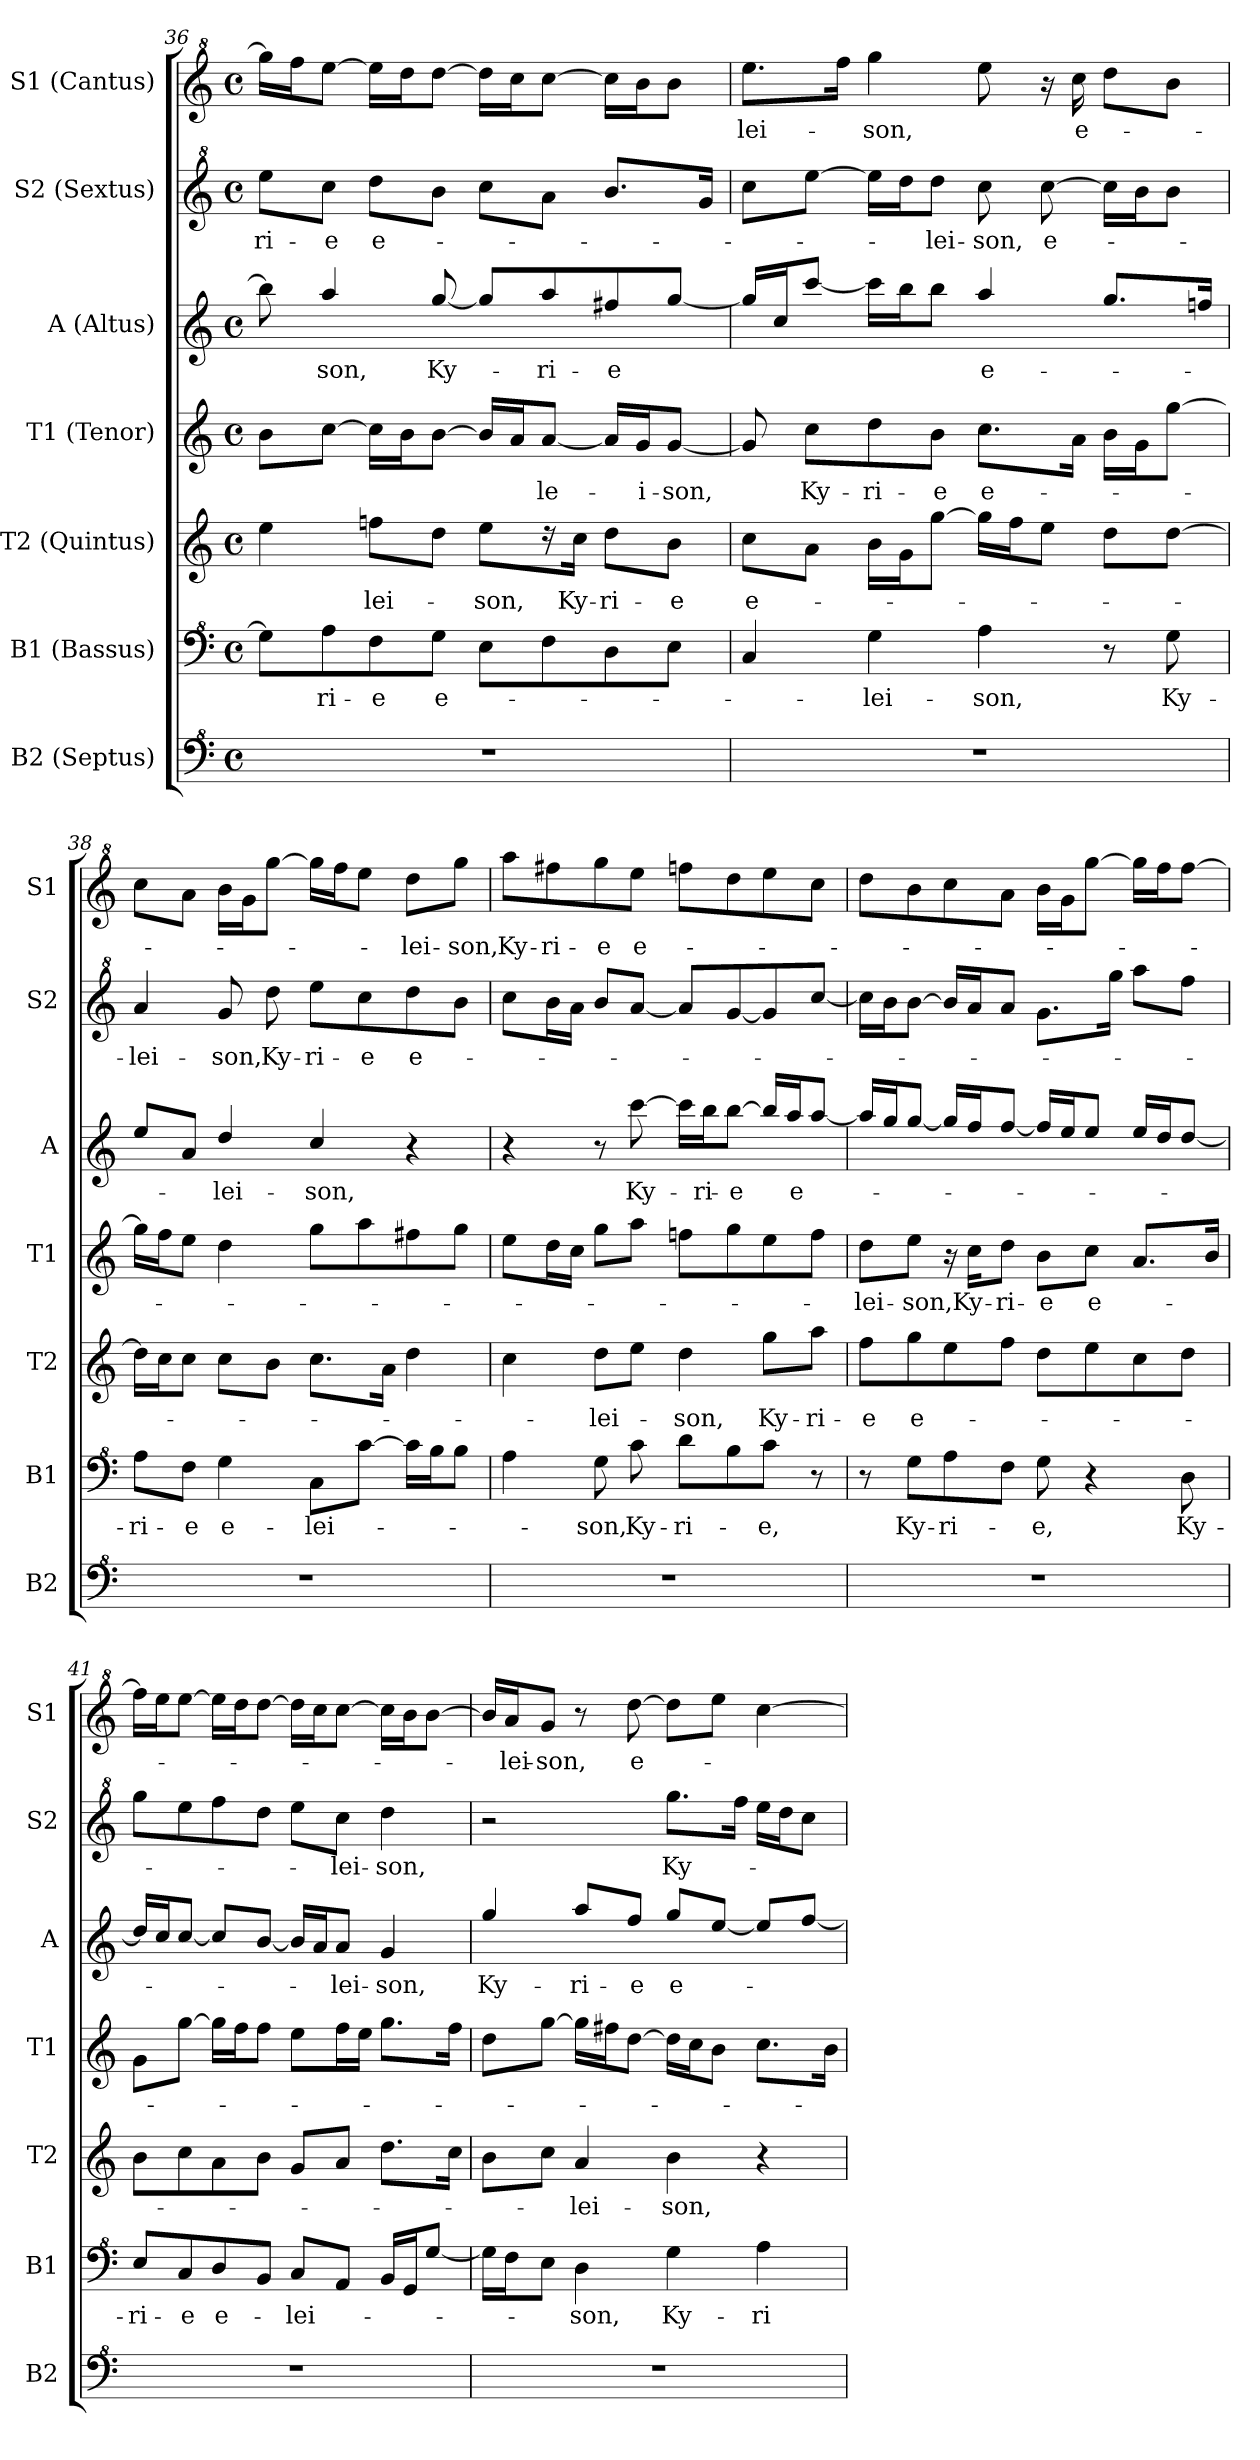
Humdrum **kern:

**kern	**kern	**text	**kern	**text	**kern	**text	**kern	**text	**kern	**text	**kern	**text
*part7	*part6	*part6	*part5	*part5	*part4	*part4	*part3	*part3	*part2	*part2	*part1	*part1
*staff7	*staff6	*staff6	*staff5	*staff5	*staff4	*staff4	*staff3	*staff3	*staff2	*staff2	*staff1	*staff1
*I"B2 (Septus)	*I"B1 (Bassus)	*	*I"T2 (Quintus)	*	*I"T1 (Tenor)	*	*I"A (Altus)	*	*I"S2 (Sextus)	*	*I"S1 (Cantus)	*
*I'B2	*I'B1	*	*I'T2	*	*I'T1	*	*I'A	*	*I'S2	*	*I'S1	*
!!LO:PB:g=z
*clefF^4	*clefF^4	*	*clefG2	*	*clefG2	*	*clefG2	*	*clefG^2	*	*clefG^2	*
*k[]	*k[]	*	*k[]	*	*k[]	*	*k[]	*	*k[]	*	*k[]	*
*M4/4	*M4/4	*	*M4/4	*	*M4/4	*	*M4/4	*	*M4/4	*	*M4/4	*
*met(c)	*met(c)	*	*met(c)	*	*met(c)	*	*met(c)	*	*met(c)	*	*met(c)	*
=36	=36	=36	=36	=36	=36	=36	=36	=36	=36	=36	=36	=36
!	!	!	!	!	!	!	!	!	!	!LO:LY:b	!	!
1r	8g\L]	.	4ee\	.	8b\L	.	8bb\]	.	8eee\L	-ri-	16ggg\LL]	.
.	.	.	.	.	.	.	.	.	.	.	16fff\J	.
!	!	!LO:LY:b	!	!	!	!	!	!LO:LY:b	!	!LO:LY:b	!	!
.	8a\	-ri-	.	.	[8cc\J	.	4aa/	-son,	8ccc\J	-e	[8eee\J	.
!	!	!LO:LY:b	!	!LO:LY:b	!	!	!	!	!	!LO:LY:b	!	!
.	8f\	-e	8ffni\L	-lei-	16cc\LL]	.	.	.	8ddd\L	e-	16eee\LL]	.
.	.	.	.	.	16b\J	.	.	.	.	.	16ddd\J	.
!	!	!LO:LY:b	!	!	!	!	!	!LO:LY:b	!	!	!	!
.	8g\J	e-	8dd\J	.	[8b\J	.	[8gg/	Ky-	8bb\J	.	[8ddd\J	.
!	!	!	!	!LO:LY:b	!	!	!	!	!	!	!	!
.	8e\L	.	8ee\L	-son,	16b/LL]	.	8gg/L]	.	8ccc\L	.	16ddd\LL]	.
.	.	.	.	.	16a/J	.	.	.	.	.	16ccc\J	.
!	!	!	!	!	!	!LO:LY:b	!	!LO:LY:b	!	!	!	!
.	8f\	.	16r	.	[8a/J	-le-	8aa/	-ri-	8aa\J	.	[8ccc\J	.
!	!	!	!	!LO:LY:b	!	!	!	!	!	!	!	!
.	.	.	16cc\Jk	Ky-	.	.	.	.	.	.	.	.
!	!	!	!	!LO:LY:b	!	!	!	!LO:LY:b	!	!	!	!
.	8d\	.	8dd\L	-ri-	16a/LL]	.	8ff#X/	-e	8.bb/L	.	16ccc\LL]	.
!	!	!	!	!	!	!LO:LY:b	!	!	!	!	!	!
.	.	.	.	.	16g/J	-i-	.	.	.	.	16bb\J	.
!	!	!	!	!LO:LY:b	!	!LO:LY:b	!	!	!	!	!	!
.	8e\J	.	8b\J	-e	[8g/J	-son,	[8gg/J	.	.	.	8bb\J	.
.	.	.	.	.	.	.	.	.	16gg/Jk	.	.	.
=37	=37	=37	=37	=37	=37	=37	=37	=37	=37	=37	=37	=37
!	!	!	!	!LO:LY:b	!	!	!	!	!	!	!	!LO:LY:b
1r	4c/	.	8cc\L	e-	8g/]	.	16gg/LL]	.	8ccc\L	.	8.eee\L	-lei-
.	.	.	.	.	.	.	16cc/J	.	.	.	.	.
!	!	!	!	!	!	!LO:LY:b	!	!	!	!	!	!
.	.	.	8a\J	.	8cc\L	Ky-	[8ccc/J	.	[8eee\J	.	.	.
.	.	.	.	.	.	.	.	.	.	.	16fff\Jk	.
!	!	!LO:LY:b	!	!	!	!LO:LY:b	!	!	!	!	!	!LO:LY:b
.	4g\	-lei-	16b\LL	.	8dd\	-ri-	16ccc\LL]	.	16eee\LL]	.	4ggg\	-son,
.	.	.	16g\J	.	.	.	16bb\J	.	16ddd\J	.	.	.
!	!	!	!	!	!	!LO:LY:b	!	!	!	!LO:LY:b	!	!
.	.	.	[8gg\J	.	8b\J	-e	8bb\J	.	8ddd\J	-lei-	.	.
!	!	!LO:LY:b	!	!	!	!LO:LY:b	!	!LO:LY:b	!	!LO:LY:b	!	!
.	4a\	-son,	16gg\LL]	.	8.cc\L	e-	4aa/	e-	8ccc\	-son,	8eee\	.
.	.	.	16ff\J	.	.	.	.	.	.	.	.	.
!	!	!	!	!	!	!	!	!	!	!LO:LY:b	!	!
.	.	.	8ee\J	.	.	.	.	.	[8ccc\	e-	16r	.
!	!	!	!	!	!	!	!	!	!	!	!	!LO:LY:b
.	.	.	.	.	16a\Jk	.	.	.	.	.	16ccc\	e-
.	8r	.	8dd\L	.	16b\LL	.	8.gg/L	.	16ccc\LL]	.	8ddd\L	.
.	.	.	.	.	16g\J	.	.	.	16bb\J	.	.	.
!	!	!LO:LY:b	!	!	!	!	!	!	!	!	!	!
.	8g\	Ky-	[8dd\J	.	[8gg\J	.	.	.	8bb\J	.	8bb\J	.
.	.	.	.	.	.	.	16ffni/Jk	.	.	.	.	.
=38	=38	=38	=38	=38	=38	=38	=38	=38	=38	=38	=38	=38
!	!	!LO:LY:b	!	!	!	!	!	!	!	!LO:LY:b	!	!
1r	8a\L	-ri-	16dd\LL]	.	16gg\LL]	.	8ee/L	.	4aa/	-lei-	8ccc\L	.
.	.	.	16cc\J	.	16ff\J	.	.	.	.	.	.	.
!	!	!LO:LY:b	!	!	!	!	!	!	!	!	!	!
.	8f\J	-e	8cc\J	.	8ee\J	.	8a/J	.	.	.	8aa\J	.
!	!	!LO:LY:b	!	!	!	!	!	!LO:LY:b	!	!LO:LY:b	!	!
.	4g\	e-	8cc\L	.	4dd\	.	4dd/	-lei-	8gg/	-son,	16bb\LL	.
.	.	.	.	.	.	.	.	.	.	.	16gg\J	.
!	!	!	!	!	!	!	!	!	!	!LO:LY:b	!	!
.	.	.	8b\J	.	.	.	.	.	8ddd\	Ky-	[8ggg\J	.
!	!	!LO:LY:b	!	!	!	!	!	!LO:LY:b	!	!LO:LY:b	!	!
.	8c\L	-lei-	8.cc\L	.	8gg\L	.	4cc/	-son,	8eee\L	-ri-	16ggg\LL]	.
.	.	.	.	.	.	.	.	.	.	.	16fff\J	.
!	!	!	!	!	!	!	!	!	!	!LO:LY:b	!	!
.	[8cc\J	.	.	.	8aa\	.	.	.	8ccc\	-e	8eee\J	.
.	.	.	16a\Jk	.	.	.	.	.	.	.	.	.
!	!	!	!	!	!	!	!	!	!	!LO:LY:b	!	!LO:LY:b
.	16cc\LL]	.	4dd\	.	8ff#X\	.	4r	.	8ddd\	e-	8ddd\L	-lei-
.	16b\J	.	.	.	.	.	.	.	.	.	.	.
!	!	!	!	!	!	!	!	!	!	!	!	!LO:LY:b
.	8b\J	.	.	.	8gg\J	.	.	.	8bb\J	.	8ggg\J	-son,
=39	=39	=39	=39	=39	=39	=39	=39	=39	=39	=39	=39	=39
!	!	!	!	!	!	!	!	!	!	!	!	!LO:LY:b
1r	4a\	.	4cc\	.	8ee\L	.	4r	.	8ccc\L	.	8aaa\L	Ky-
!	!	!	!	!	!	!	!	!	!	!	!	!LO:LY:b
.	.	.	.	.	16dd\L	.	.	.	16bb\L	.	8fff#X\	-ri-
.	.	.	.	.	16cc\JJ	.	.	.	16aa\JJ	.	.	.
!	!	!LO:LY:b	!	!LO:LY:b	!	!	!	!	!	!	!	!LO:LY:b
.	8g\	-son,	8dd\L	-lei-	8gg\L	.	8r	.	8bb/L	.	8ggg\	-e
!	!	!LO:LY:b	!	!	!	!	!	!LO:LY:b	!	!	!	!LO:LY:b
.	8cc\	Ky-	8ee\J	.	8aa\J	.	[8ccc\	Ky-	[8aa/J	.	8eee\J	e-
!	!	!LO:LY:b	!	!LO:LY:b	!	!	!	!	!	!	!	!
.	8dd\L	-ri-	4dd\	-son,	8ffni\L	.	16ccc\LL]	.	8aa/L]	.	8fffn\L	.
!	!	!	!	!	!	!	!	!LO:LY:b	!	!	!	!
.	.	.	.	.	.	.	16bb\J	-ri-	.	.	.	.
!	!	!	!	!	!	!	!	!LO:LY:b	!	!	!	!
.	8b\	.	.	.	8gg\	.	[8bb\J	-e	[8gg/	.	8ddd\	.
!	!	!LO:LY:b	!	!LO:LY:b	!	!	!	!	!	!	!	!
.	8cc\J	-e,	8gg\L	Ky-	8ee\	.	16bb/LL]	.	8gg/]	.	8eee\	.
!	!	!	!	!	!	!	!	!LO:LY:b	!	!	!	!
.	.	.	.	.	.	.	16aa/J	e-	.	.	.	.
!	!	!	!	!LO:LY:b	!	!	!	!	!	!	!	!
.	8r	.	8aa\J	-ri-	8ff\J	.	[8aa/J	.	[8ccc/J	.	8ccc\J	.
!!LO:LB:g=z
=40	=40	=40	=40	=40	=40	=40	=40	=40	=40	=40	=40	=40
!	!	!	!	!LO:LY:b	!	!LO:LY:b	!	!	!	!	!	!
1r	8r	.	8ff\L	-e	8dd\L	-lei-	16aa/LL]	.	16ccc\LL]	.	8ddd\L	.
.	.	.	.	.	.	.	16gg/J	.	16bb\J	.	.	.
!	!	!LO:LY:b	!	!LO:LY:b	!	!LO:LY:b	!	!	!	!	!	!
.	8g\L	Ky-	8gg\	e-	8ee\J	-son,	[8gg/J	.	[8bb\J	.	8bb\	.
!	!	!LO:LY:b	!	!	!	!	!	!	!	!	!	!
.	8a\	-ri-	8ee\	.	16r	.	16gg/LL]	.	16bb/LL]	.	8ccc\	.
!	!	!	!	!	!	!LO:LY:b	!	!	!	!	!	!
.	.	.	.	.	16cc\KL	Ky-	16ff/J	.	16aa/J	.	.	.
!	!	!	!	!	!	!LO:LY:b	!	!	!	!	!	!
.	8f\J	.	8ff\J	.	8dd\J	-ri-	[8ff/J	.	8aa/J	.	8aa\J	.
!	!	!LO:LY:b	!	!	!	!LO:LY:b	!	!	!	!	!	!
.	8g\	-e,	8dd\L	.	8b\L	-e	16ff/LL]	.	8.gg\L	.	16bb\LL	.
.	.	.	.	.	.	.	16ee/J	.	.	.	16gg\J	.
!	!	!	!	!	!	!LO:LY:b	!	!	!	!	!	!
.	4r	.	8ee\	.	8cc\J	e-	8ee/J	.	.	.	[8ggg\J	.
.	.	.	.	.	.	.	.	.	16ggg\Jk	.	.	.
.	.	.	8cc\	.	8.a/L	.	16ee/LL	.	8aaa\L	.	16ggg\LL]	.
.	.	.	.	.	.	.	16dd/J	.	.	.	16fff\J	.
!	!	!LO:LY:b	!	!	!	!	!	!	!	!	!	!
.	8d\	Ky-	8dd\J	.	.	.	[8dd/J	.	8fff\J	.	[8fff\J	.
.	.	.	.	.	16b/Jk	.	.	.	.	.	.	.
=41	=41	=41	=41	=41	=41	=41	=41	=41	=41	=41	=41	=41
!	!	!LO:LY:b	!	!	!	!	!	!	!	!	!	!
1r	8e/L	-ri-	8b\L	.	8g\L	.	16dd/LL]	.	8ggg\L	.	16fff\LL]	.
.	.	.	.	.	.	.	16cc/J	.	.	.	16eee\J	.
!	!	!LO:LY:b	!	!	!	!	!	!	!	!	!	!
.	8c/	-e	8cc\	.	[8gg\J	.	[8cc/J	.	8eee\	.	[8eee\J	.
!	!	!LO:LY:b	!	!	!	!	!	!	!	!	!	!
.	8d/	e-	8a\	.	16gg\LL]	.	8cc/L]	.	8fff\	.	16eee\LL]	.
.	.	.	.	.	16ff\J	.	.	.	.	.	16ddd\J	.
.	8B/J	.	8b\J	.	8ff\J	.	[8b/J	.	8ddd\J	.	[8ddd\J	.
!	!	!LO:LY:b	!	!	!	!	!	!	!	!	!	!
.	8c/L	-lei-	8g/L	.	8ee\L	.	16b/LL]	.	8eee\L	.	16ddd\LL]	.
.	.	.	.	.	.	.	16a/J	.	.	.	16ccc\J	.
!	!	!	!	!	!	!	!	!LO:LY:b	!	!LO:LY:b	!	!
.	8A/J	.	8a/J	.	16ff\L	.	8a/J	-lei-	8ccc\J	-lei-	[8ccc\J	.
.	.	.	.	.	16ee\JJ	.	.	.	.	.	.	.
!	!	!	!	!	!	!	!	!LO:LY:b	!	!LO:LY:b	!	!
.	16B/LL	.	8.dd\L	.	8.gg\L	.	4g/	-son,	4ddd\	-son,	16ccc\LL]	.
.	16G/J	.	.	.	.	.	.	.	.	.	16bb\J	.
.	[8g/J	.	.	.	.	.	.	.	.	.	[8bb\J	.
.	.	.	16cc\Jk	.	16ff\Jk	.	.	.	.	.	.	.
=42	=42	=42	=42	=42	=42	=42	=42	=42	=42	=42	=42	=42
!	!	!	!	!	!	!	!	!LO:LY:b	!	!	!	!
1r	16g\LL]	.	8b\L	.	8dd\L	.	4gg/	Ky-	2r	.	16bb/LL]	.
!	!	!	!	!	!	!	!	!	!	!	!	!LO:LY:b
.	16f\J	.	.	.	.	.	.	.	.	.	16aa/J	-lei-
!	!	!	!	!	!	!	!	!	!	!	!	!LO:LY:b
.	8e\J	.	8cc\J	.	[8gg\J	.	.	.	.	.	8gg/J	-son,
!	!	!LO:LY:b	!	!LO:LY:b	!	!	!	!LO:LY:b	!	!	!	!
.	4d\	-son,	4a/	-lei-	16gg\LL]	.	8aa/L	-ri-	.	.	8r	.
.	.	.	.	.	16ff#X\J	.	.	.	.	.	.	.
!	!	!	!	!	!	!	!	!LO:LY:b	!	!	!	!LO:LY:b
.	.	.	.	.	[8dd\J	.	8ff/J	-e	.	.	[8ddd\	e-
!	!	!LO:LY:b	!	!LO:LY:b	!	!	!	!LO:LY:b	!	!LO:LY:b	!	!
.	4g\	Ky-	4b\	-son,	16dd\LL]	.	8gg/L	e-	8.ggg\L	Ky-	8ddd\L]	.
.	.	.	.	.	16cc\J	.	.	.	.	.	.	.
.	.	.	.	.	8b\J	.	[8ee/J	.	.	.	8eee\J	.
.	.	.	.	.	.	.	.	.	16fff\Jk	.	.	.
!	!	!LO:LY:b	!	!	!	!	!	!	!	!	!	!
.	4a\	-ri-	4r	.	8.cc\L	.	8ee/L]	.	16eee\LL	.	[4ccc\	.
.	.	.	.	.	.	.	.	.	16ddd\J	.	.	.
.	.	.	.	.	.	.	[8ff/J	.	8ccc\J	.	.	.
.	.	.	.	.	16b\Jk	.	.	.	.	.	.	.
=	=	=	=	=	=	=	=	=	=	=	=	=
*-	*-	*-	*-	*-	*-	*-	*-	*-	*-	*-	*-	*-
